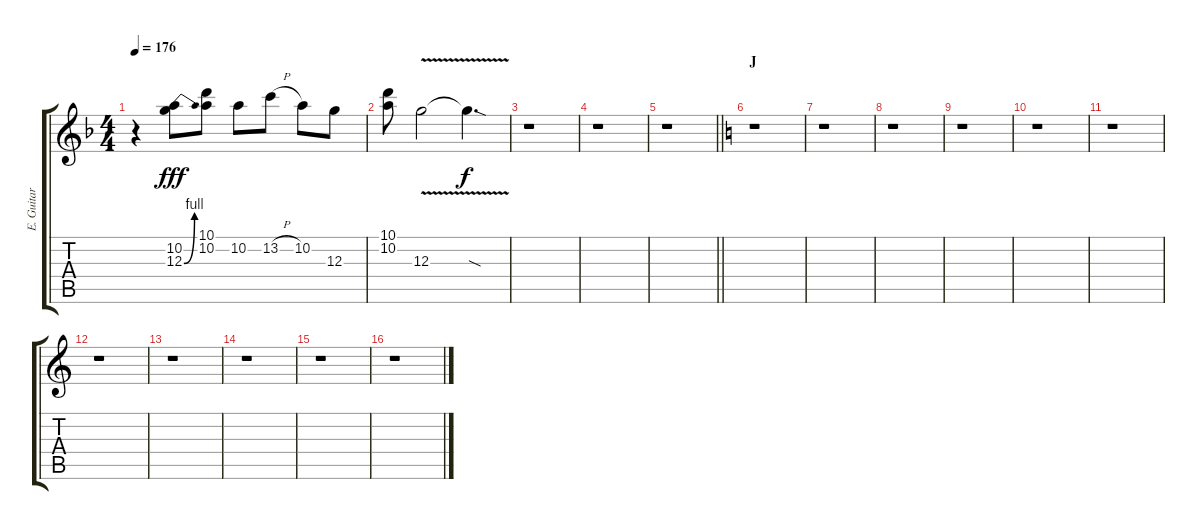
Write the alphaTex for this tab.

\track ("E. Guitar IV" "E. Guitar ") {instrument overdrivenguitar}
\staff {score tabs}
\tuning (E4 B3 G3 D3 A2 E2) {hide}
\ts (4 4)
\tempo 176
\clef g2
\ks f
r.4{dy fff} (10.2 12.3{be (bend 0 0 60 4)}).8 (10.1 10.2).8 10.2.8 13.2{h}.8 10.2.8 12.3.8 |
(10.1 10.2).8 12.3{v}.2 12.3{sod t}.4{d dy f} |
r.1 |
r.1 |
\barLineRight lightlight
r.1 |
\section ("" "J")
\ks c
r.1 |
r.1 |
r.1 |
r.1 |
r.1 |
r.1 |
r.1 |
r.1 |
r.1 |
r.1 |
r.1
